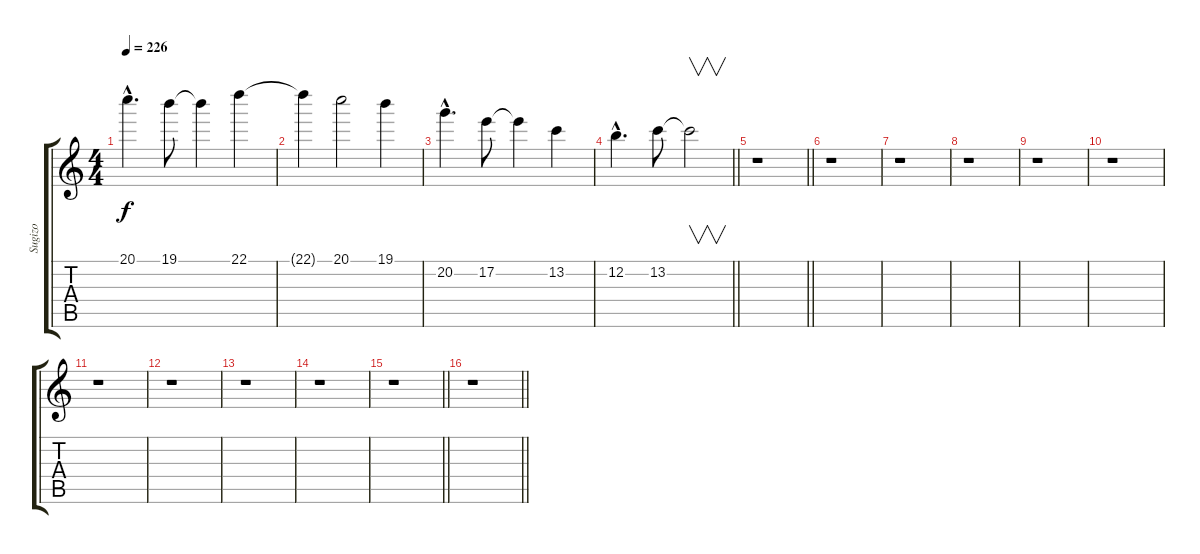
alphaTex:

\track ("Sugizo" "Sugizo") {instrument distortionguitar}
\staff {score tabs}
\tuning (E4 B3 G3 D3 A2 E2) {hide}
\ts (4 4)
\tempo 226
\clef g2
\ks c
20.1{hac}.4{d dy f} 19.1.8 19.1{t}.4 22.1.4 |
22.1{t}.4 20.1.2 19.1.4 |
20.2{hac}.4{d} 17.2.8 17.2{t}.4 13.2.4 |
\barLineRight lightlight
12.2{hac}.4{d} 13.2.8 13.2{t}.2{v} |
\barLineRight lightlight
r.1 |
r.1 |
r.1 |
r.1 |
r.1 |
r.1 |
r.1 |
r.1 |
r.1 |
r.1 |
\barLineRight lightlight
r.1 |
\barLineRight lightlight
r.1
